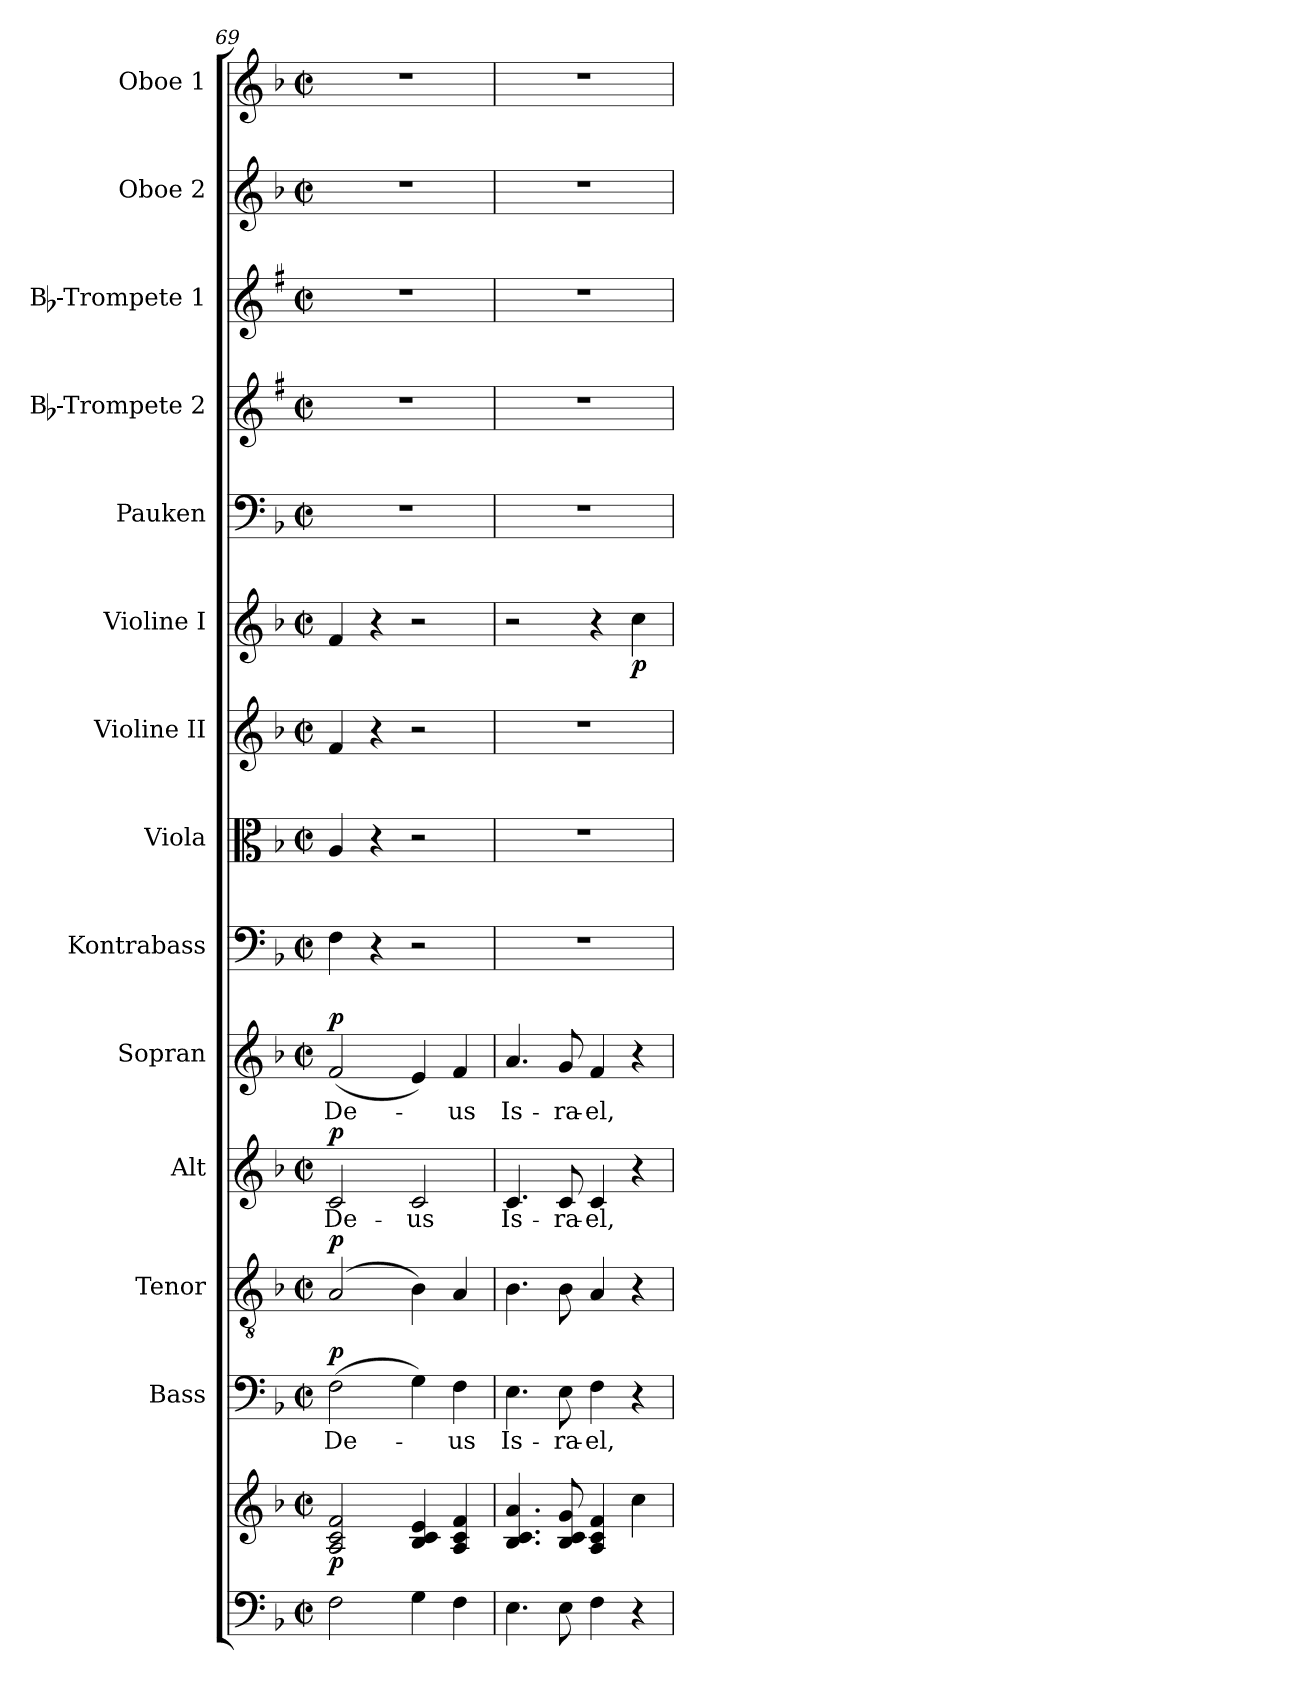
**kern	**kern	**dynam	**kern	**text	**dynam	**kern	**dynam	**kern	**text	**dynam	**kern	**text	**dynam	**kern	**kern	**kern	**kern	**dynam	**kern	**kern	**kern	**kern	**kern
*part14	*part14	*part14	*part13	*part13	*part13	*part12	*part12	*part11	*part11	*part11	*part10	*part10	*part10	*part9	*part8	*part7	*part6	*part6	*part5	*part4	*part3	*part2	*part1
*staff15	*staff14	*staff14/15	*staff13	*staff13	*staff13	*staff12	*staff12	*staff11	*staff11	*staff11	*staff10	*staff10	*staff10	*staff9	*staff8	*staff7	*staff6	*staff6	*staff5	*staff4	*staff3	*staff2	*staff1
*	*	*	*I"Bass	*	*	*I"Tenor	*	*I"Alt	*	*	*I"Sopran	*	*	*I"Kontrabass	*I"Viola	*I"Violine II	*I"Violine I	*	*I"Pauken	*I"Bb-Trompete 2	*I"Bb-Trompete 1	*I"Oboe 2	*I"Oboe 1
*	*	*	*I'B.	*	*	*I'T.	*	*I'A.	*	*	*I'S.	*	*	*I'Kb.	*I'Vla.	*I'Vl. II	*I'Vl. I	*	*I'Pk.	*I'Bb Trp. 2	*I'Bb Trp. 1	*I'Ob. 2	*I'Ob. 1
*clefF4	*clefG2	*	*clefF4	*	*	*clefGv2	*	*clefG2	*	*	*clefG2	*	*	*clefF4	*clefC3	*clefG2	*clefG2	*	*clefF4	*clefG2	*clefG2	*clefG2	*clefG2
*	*	*	*	*	*	*	*	*	*	*	*	*	*	*ITrd7c12	*	*	*	*	*	*ITrd1c2	*ITrd1c2	*	*
*k[b-]	*k[b-]	*	*k[b-]	*	*	*k[b-]	*	*k[b-]	*	*	*k[b-]	*	*	*k[b-]	*k[b-]	*k[b-]	*k[b-]	*	*k[b-]	*k[b-]	*k[b-]	*k[b-]	*k[b-]
*F:	*F:	*	*F:	*	*	*F:	*	*F:	*	*	*F:	*	*	*F:	*F:	*F:	*F:	*	*F:	*F:	*F:	*F:	*F:
*M2/2	*M2/2	*	*M2/2	*	*	*M2/2	*	*M2/2	*	*	*M2/2	*	*	*M2/2	*M2/2	*M2/2	*M2/2	*	*M2/2	*M2/2	*M2/2	*M2/2	*M2/2
*met(c|)	*met(c|)	*	*met(c|)	*	*	*met(c|)	*	*met(c|)	*	*	*met(c|)	*	*	*met(c|)	*met(c|)	*met(c|)	*met(c|)	*	*met(c|)	*met(c|)	*met(c|)	*met(c|)	*met(c|)
=69	=69	=69	=69	=69	=69	=69	=69	=69	=69	=69	=69	=69	=69	=69	=69	=69	=69	=69	=69	=69	=69	=69	=69
!	!	!LO:DY:b	!	!LO:LY:b	!LO:DY:a	!	!LO:DY:a	!	!LO:LY:b	!LO:DY:a	!	!LO:LY:b	!LO:DY:a	!	!	!	!	!	!	!	!	!	!
2F\	2A/ 2c/ 2f/	p	(>2F\	De-	p	(2A/	p	2c/	De-	p	(<2f/	De-	p	4FF\	4A/	4f/	4f/	.	1r	1r	1r	1r	1r
.	.	.	.	.	.	.	.	.	.	.	.	.	.	4r	4r	4r	4r	.	.	.	.	.	.
!	!	!	!	!	!	!	!	!	!LO:LY:b	!	!	!	!	!	!	!	!	!	!	!	!	!	!
4G\	4B-/ 4c/ 4e/	.	4G\)	.	.	4B-\)	.	2c/	-us	.	4e/)	.	.	2r	2r	2r	2r	.	.	.	.	.	.
!	!	!	!	!LO:LY:b	!	!	!	!	!	!	!	!LO:LY:b	!	!	!	!	!	!	!	!	!	!	!
4F\	4A/ 4c/ 4f/	.	4F\	-us	.	4A/	.	.	.	.	4f/	-us	.	.	.	.	.	.	.	.	.	.	.
=70	=70	=70	=70	=70	=70	=70	=70	=70	=70	=70	=70	=70	=70	=70	=70	=70	=70	=70	=70	=70	=70	=70	=70
!	!	!	!	!LO:LY:b	!	!	!	!	!LO:LY:b	!	!	!LO:LY:b	!	!	!	!	!	!	!	!	!	!	!
4.E\	4.B-/ 4.c/ 4.a/	.	4.E\	Is-	.	4.B-\	.	4.c/	Is-	.	4.a/	Is-	.	1r	1r	1r	2r	.	1r	1r	1r	1r	1r
!	!	!	!	!LO:LY:b	!	!	!	!	!LO:LY:b	!	!	!LO:LY:b	!	!	!	!	!	!	!	!	!	!	!
8E\	8B-/ 8c/ 8g/	.	8E\	-ra-	.	8B-\	.	8c/	-ra-	.	8g/	-ra-	.	.	.	.	.	.	.	.	.	.	.
!	!	!	!	!LO:LY:b	!	!	!	!	!LO:LY:b	!	!	!LO:LY:b	!	!	!	!	!	!	!	!	!	!	!
4F\	4A/ 4c/ 4f/	.	4F\	-el,	.	4A/	.	4c/	-el,	.	4f/	-el,	.	.	.	.	4r	.	.	.	.	.	.
!	!	!	!	!	!	!	!	!	!	!	!	!	!	!	!	!	!	!LO:DY:b	!	!	!	!	!
4r	4cc\	.	4r	.	.	4r	.	4r	.	.	4r	.	.	.	.	.	4cc\	p	.	.	.	.	.
=	=	=	=	=	=	=	=	=	=	=	=	=	=	=	=	=	=	=	=	=	=	=	=
*-	*-	*-	*-	*-	*-	*-	*-	*-	*-	*-	*-	*-	*-	*-	*-	*-	*-	*-	*-	*-	*-	*-	*-
